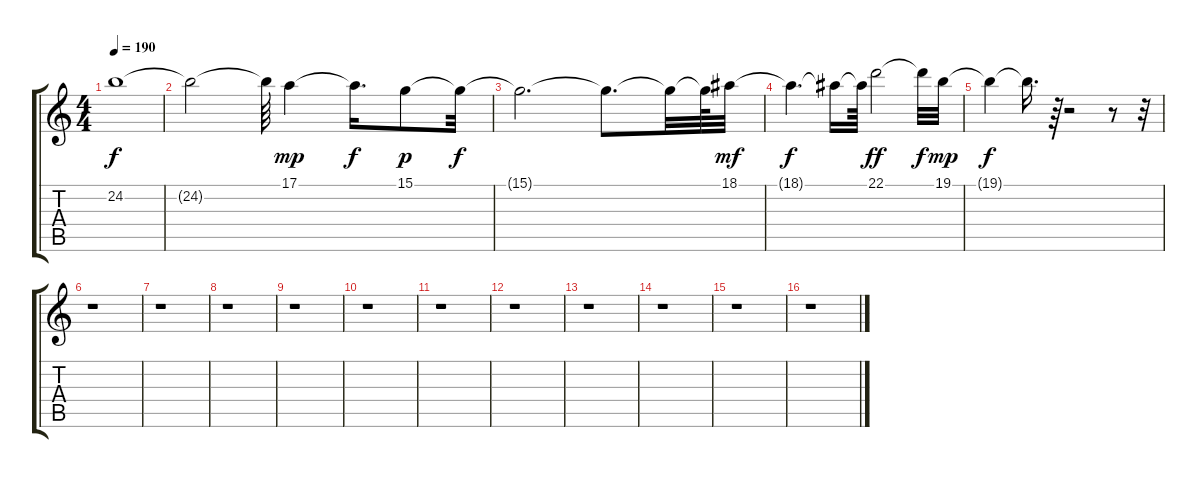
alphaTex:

\track "" {instrument synthstrings1}
\staff {score tabs}
\tuning (E4 B3 G3 D3 A2 E2) {hide}
\ts (4 4)
\tempo 190
\clef g2
\ks c
24.2{t}.1{dy f} |
24.2{t}.2 24.2{t}.64 17.1.4{dy mp} 17.1{t}.16{d dy f} 15.1.8{dy p} 15.1{t}.32{dy f} |
15.1{t}.2{d} 15.1{t}.8{d} 15.1{t}.32 15.1{t}.64 18.1.32{dy mf} |
18.1{t}.4{d dy f} 18.1{t}.16 18.1{t}.64 22.1.2{dy ff} 22.1{t}.32{dy f} 19.1.32{dy mp} |
19.1{t}.4{dy f} 19.1{t}.16{d} r.64 r.2 r.8 r.32 |
r.1 |
r.1 |
r.1 |
r.1 |
r.1 |
r.1 |
r.1 |
r.1 |
r.1 |
r.1 |
r.1
